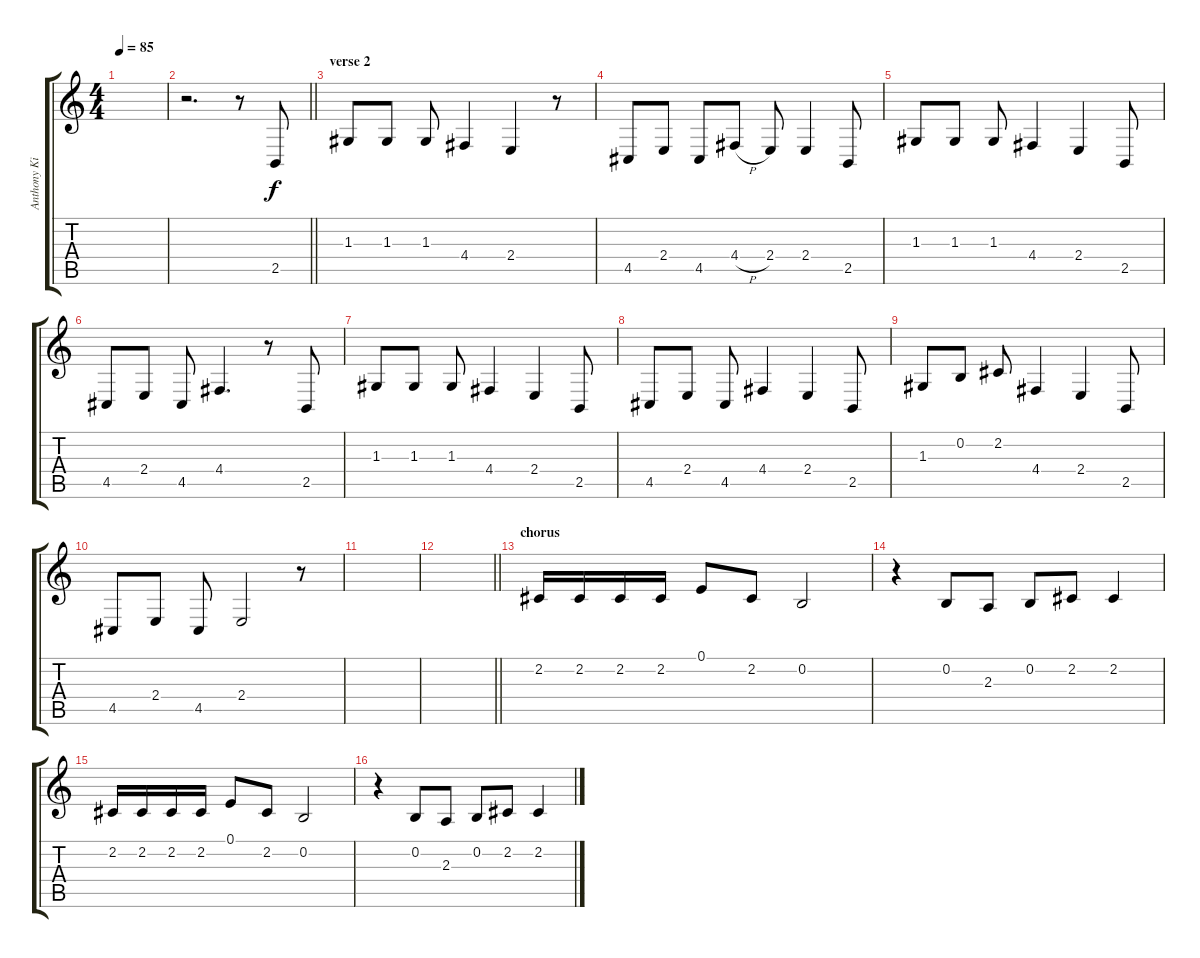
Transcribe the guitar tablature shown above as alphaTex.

\track ("Anthony Kiedis" "Anthony Ki") {instrument tremolostrings}
\staff {score tabs}
\tuning (E4 B3 G3 D3 A2 E2) {hide}
\ts (4 4)
\tempo 85
\clef g2
\ks c
|
\barLineRight lightlight
r.2{d} r.8 2.5.8 |
\section ("" "verse 2")
1.3.8 1.3.8 1.3.8 4.4.4 2.4.4 r.8 |
4.5.8 2.4.8 4.5.8 4.4{h}.8 2.4.8 2.4.4 2.5.8 |
1.3.8 1.3.8 1.3.8 4.4.4 2.4.4 2.5.8 |
4.5.8 2.4.8 4.5.8 4.4.4{d} r.8 2.5.8 |
1.3.8 1.3.8 1.3.8 4.4.4 2.4.4 2.5.8 |
4.5.8 2.4.8 4.5.8 4.4.4 2.4.4 2.5.8 |
1.3.8 0.2.8 2.2.8 4.4.4 2.4.4 2.5.8 |
4.5.8 2.4.8 4.5.8 2.4.2 r.8 |
|
\barLineRight lightlight
|
\section ("" "chorus")
2.2.16 2.2.16 2.2.16 2.2.16 0.1.8 2.2.8 0.2.2 |
r.4 0.2.8 2.3.8 0.2.8 2.2.8 2.2.4 |
2.2.16 2.2.16 2.2.16 2.2.16 0.1.8 2.2.8 0.2.2 |
r.4 0.2.8 2.3.8 0.2.8 2.2.8 2.2.4
